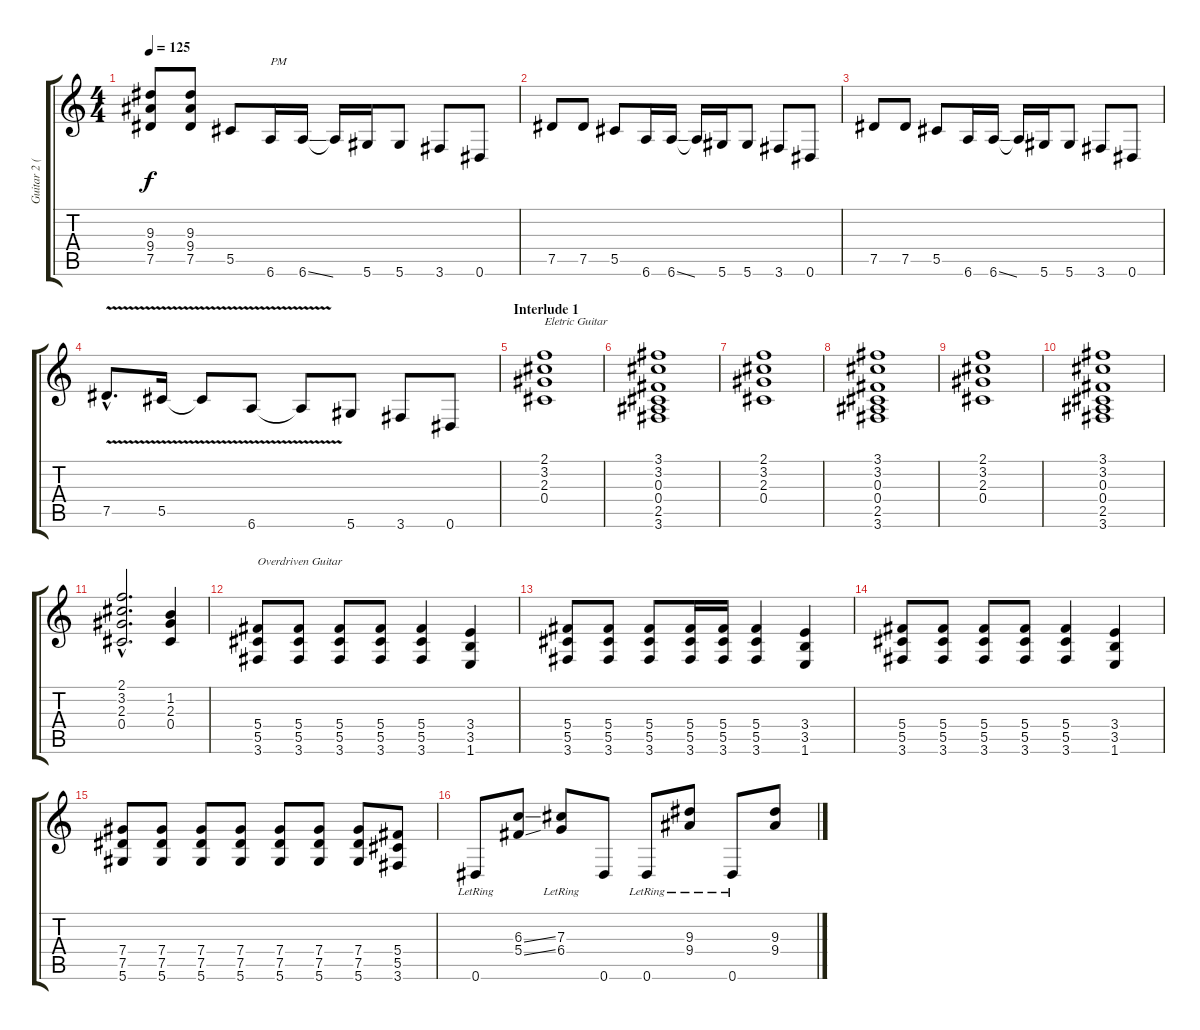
\track ("Guitar 2 (Izzy)" "Guitar 2 (") {instrument overdrivenguitar}
\staff {score tabs}
\tuning (Eb4 Bb3 Gb3 Db3 Ab2 Eb2) {hide}
\ts (4 4)
\tempo 125
\clef g2
\ks c
(9.3 9.4 7.5).8{dy f} (9.3 9.4 7.5).8 5.5.8 6.6.16{txt "PM"} 6.6{ss}.16 6.6{t}.16 5.6.16 5.6.8 3.6.8 0.6.8 |
7.5.8 7.5.8 5.5.8 6.6.16 6.6{ss}.16 6.6{t}.16 5.6.16 5.6.8 3.6.8 0.6.8 |
7.5.8 7.5.8 5.5.8 6.6.16 6.6{ss}.16 6.6{t}.16 5.6.16 5.6.8 3.6.8 0.6.8 |
7.5{v hac}.8{d} 5.5{v}.16 5.5{t}.8 6.6{v}.8 6.6{t}.8 5.6.8 3.6.8 0.6.8 |
\section ("" "Interlude 1")
(2.1 3.2 2.3 0.4).1{txt "Eletric Guitar" instrument electricguitarclean} |
(3.1 3.2 0.3 0.4 2.5 3.6).1 |
(2.1 3.2 2.3 0.4).1 |
(3.1 3.2 0.3 0.4 2.5 3.6).1 |
(2.1 3.2 2.3 0.4).1 |
(3.1 3.2 0.3 0.4 2.5 3.6).1 |
(2.1{hac} 3.2{hac} 2.3{hac} 0.4{hac}).2{d} (1.2 2.3 0.4).4 |
(5.4 5.5 3.6).8{txt "Overdriven Guitar" instrument overdrivenguitar} (5.4 5.5 3.6).8 (5.4 5.5 3.6).8 (5.4 5.5 3.6).8 (5.4 5.5 3.6).4 (3.4 3.5 1.6).4 |
(5.4 5.5 3.6).8 (5.4 5.5 3.6).8 (5.4 5.5 3.6).8 (5.4 5.5 3.6).16 (5.4 5.5 3.6).16 (5.4 5.5 3.6).4 (3.4 3.5 1.6).4 |
(5.4 5.5 3.6).8 (5.4 5.5 3.6).8 (5.4 5.5 3.6).8 (5.4 5.5 3.6).8 (5.4 5.5 3.6).4 (3.4 3.5 1.6).4 |
(7.4 7.5 5.6).8 (7.4 7.5 5.6).8 (7.4 7.5 5.6).8 (7.4 7.5 5.6).8 (7.4 7.5 5.6).8 (7.4 7.5 5.6).8 (7.4 7.5 5.6).8 (5.4 5.5 3.6).8 |
0.6{lr}.8 (6.3{ss} 5.4{ss}).8 (7.3{lr} 6.4{lr}).8 0.6.8 0.6{lr}.8 (9.3{lr} 9.4{lr}).8 0.6{lr}.8 (9.3 9.4).8
